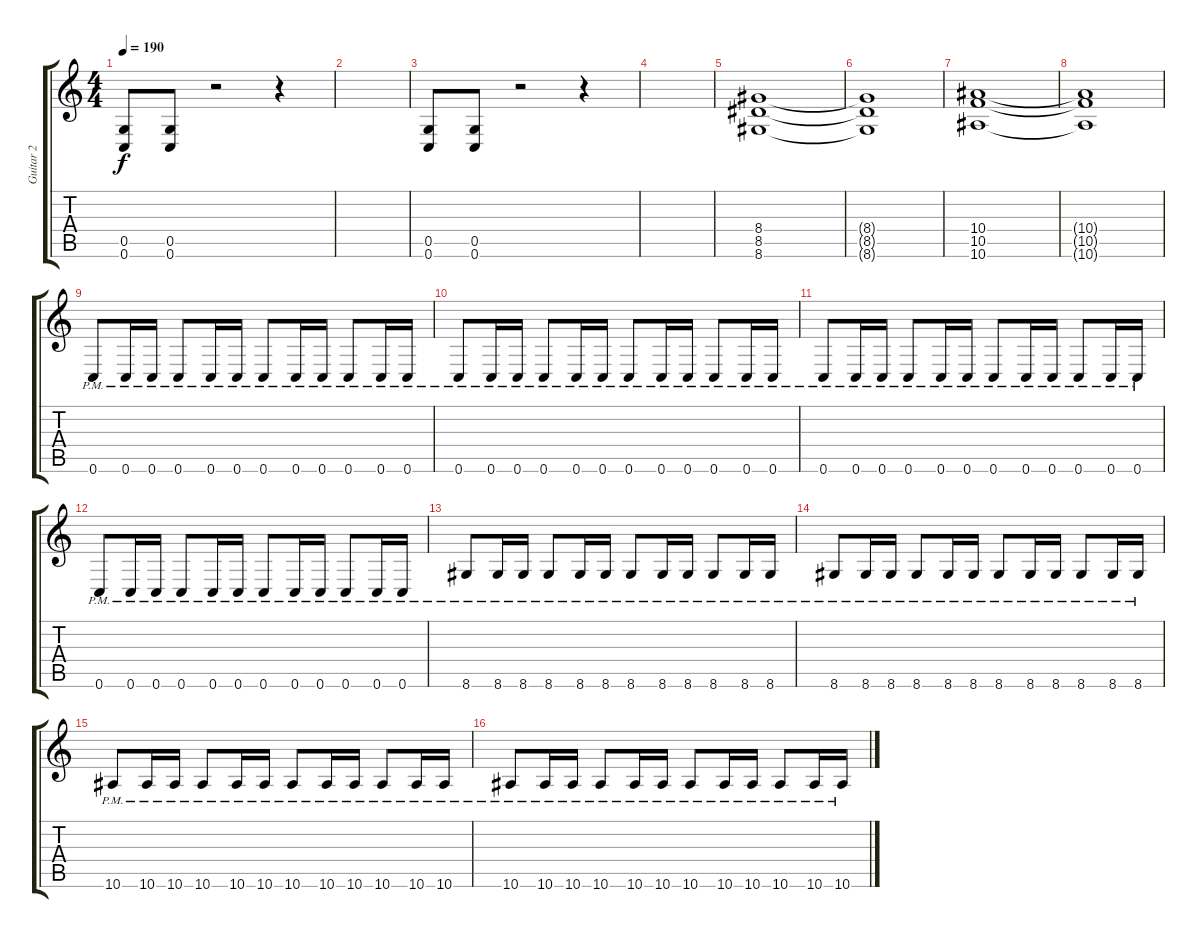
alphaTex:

\track ("Guitar 2" "Guitar 2") {instrument overdrivenguitar}
\staff {score tabs}
\tuning (D4 A3 F3 C3 G2 C2) {hide}
\ts (4 4)
\tempo 190
\clef g2
\ks c
(0.5 0.6).8{dy f} (0.5 0.6).8 r.2 r.4 |
|
(0.5 0.6).8 (0.5 0.6).8 r.2 r.4 |
|
(8.4 8.5 8.6).1 |
(8.4{t} 8.5{t} 8.6{t}).1 |
(10.4 10.5 10.6).1 |
(10.4{t} 10.5{t} 10.6{t}).1 |
0.6{pm}.8 0.6{pm}.16 0.6{pm}.16 0.6{pm}.8 0.6{pm}.16 0.6{pm}.16 0.6{pm}.8 0.6{pm}.16 0.6{pm}.16 0.6{pm}.8 0.6{pm}.16 0.6{pm}.16 |
0.6{pm}.8 0.6{pm}.16 0.6{pm}.16 0.6{pm}.8 0.6{pm}.16 0.6{pm}.16 0.6{pm}.8 0.6{pm}.16 0.6{pm}.16 0.6{pm}.8 0.6{pm}.16 0.6{pm}.16 |
0.6{pm}.8 0.6{pm}.16 0.6{pm}.16 0.6{pm}.8 0.6{pm}.16 0.6{pm}.16 0.6{pm}.8 0.6{pm}.16 0.6{pm}.16 0.6{pm}.8 0.6{pm}.16 0.6{pm}.16 |
0.6{pm}.8 0.6{pm}.16 0.6{pm}.16 0.6{pm}.8 0.6{pm}.16 0.6{pm}.16 0.6{pm}.8 0.6{pm}.16 0.6{pm}.16 0.6{pm}.8 0.6{pm}.16 0.6{pm}.16 |
8.6{pm}.8 8.6{pm}.16 8.6{pm}.16 8.6{pm}.8 8.6{pm}.16 8.6{pm}.16 8.6{pm}.8 8.6{pm}.16 8.6{pm}.16 8.6{pm}.8 8.6{pm}.16 8.6{pm}.16 |
8.6{pm}.8 8.6{pm}.16 8.6{pm}.16 8.6{pm}.8 8.6{pm}.16 8.6{pm}.16 8.6{pm}.8 8.6{pm}.16 8.6{pm}.16 8.6{pm}.8 8.6{pm}.16 8.6{pm}.16 |
10.6{pm}.8 10.6{pm}.16 10.6{pm}.16 10.6{pm}.8 10.6{pm}.16 10.6{pm}.16 10.6{pm}.8 10.6{pm}.16 10.6{pm}.16 10.6{pm}.8 10.6{pm}.16 10.6{pm}.16 |
10.6{pm}.8 10.6{pm}.16 10.6{pm}.16 10.6{pm}.8 10.6{pm}.16 10.6{pm}.16 10.6{pm}.8 10.6{pm}.16 10.6{pm}.16 10.6{pm}.8 10.6{pm}.16 10.6{pm}.16
